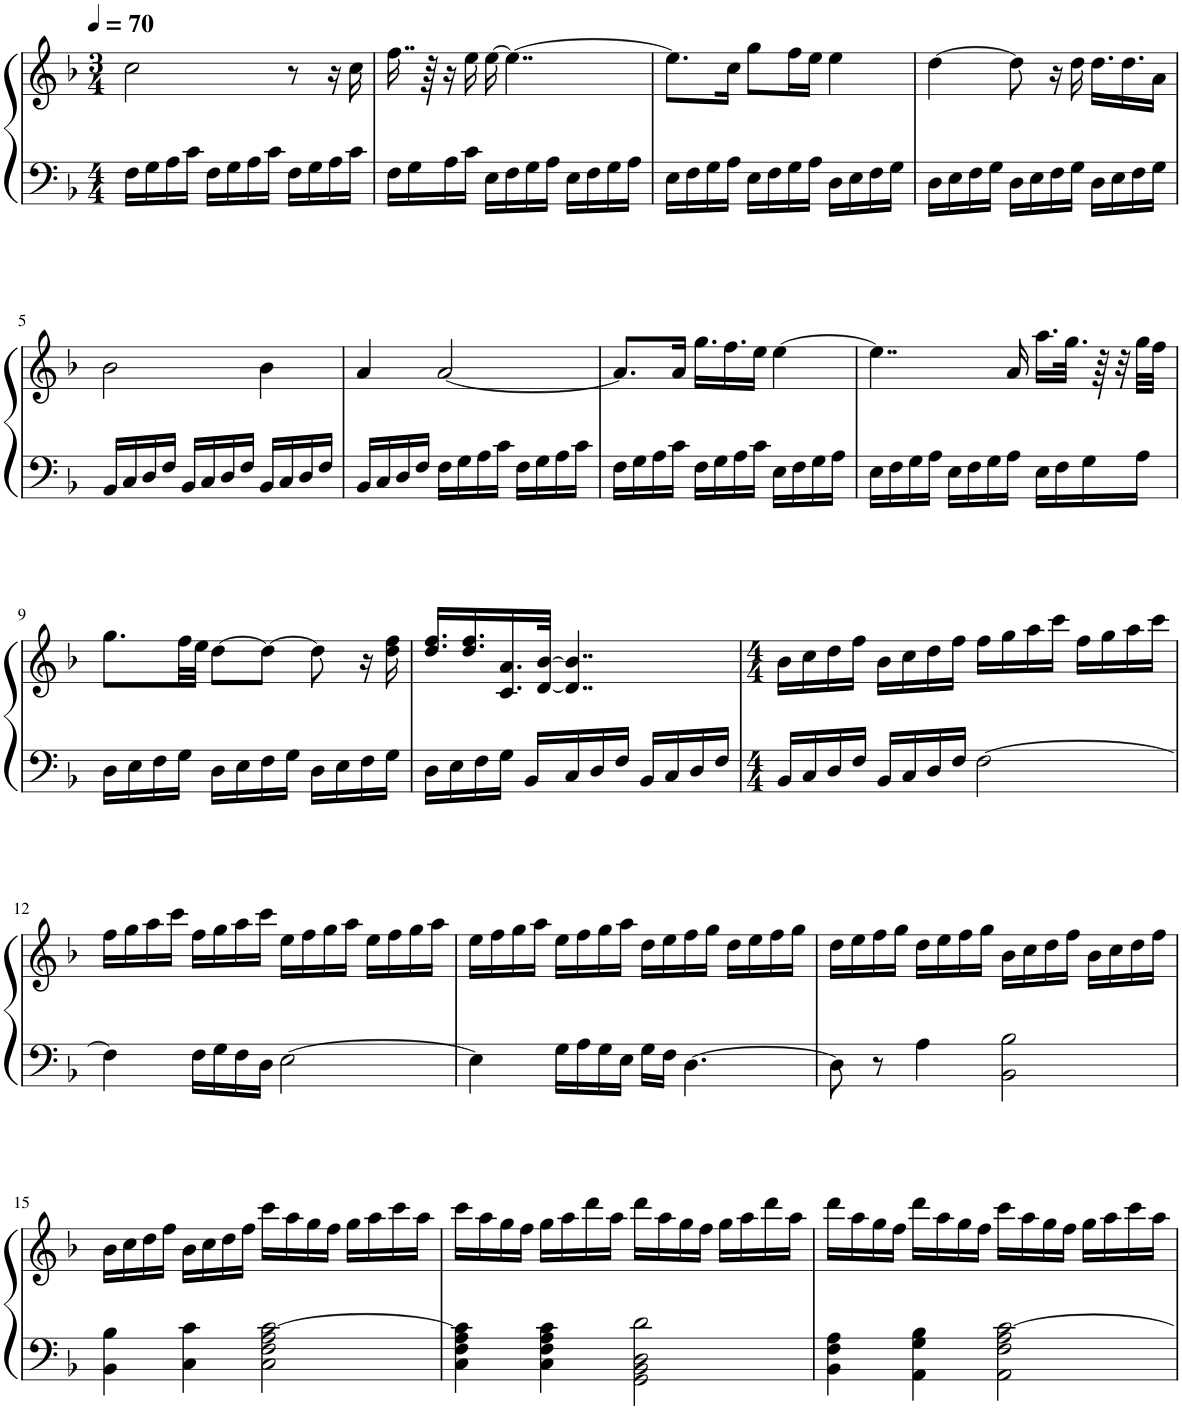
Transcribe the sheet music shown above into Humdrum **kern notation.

**kern	**kern
*part1	*part1
*staff2	*staff1
*I"Piano	*
*I'Pno.	*
*clefF4	*clefG2
*k[b-]	*k[b-]
*M3/4	*M3/4
*MM70	*MM70
=1	=1
16F\LL	2cc\
16G\	.
16A\	.
16c\JJ	.
16F\LL	.
16G\	.
16A\	.
16c\JJ	.
16F\LL	8r
16G\	.
16A\	16r
16c\JJ	16cc\
=2	=2
16F\LL	16..ff\
16G\	.
.	64r
16A\	16r
16c\JJ	16ee\
16E\LL	[16ee\
16F\	4..ee\_
16G\	.
16A\JJ	.
16E\LL	.
16F\	.
16G\	.
16A\JJ	.
=3	=3
16E\LL	8.ee\L]
16F\	.
16G\	.
16A\JJ	16cc\Jk
16E\LL	8gg\L
16F\	.
16G\	16ff\L
16A\JJ	16ee\JJ
16D\LL	4ee\
16E\	.
16F\	.
16G\JJ	.
=4	=4
16D\LL	[4dd\
16E\	.
16F\	.
16G\JJ	.
16D\LL	8dd\]
16E\	.
16F\	16r
16G\JJ	16dd\
16D\LL	16.dd\LL
16E\	.
.	16.dd\
16F\	.
16G\JJ	16a\JJ
!!LO:LB:g=z
=5	=5
16BB-/LL	2b-\
16C/	.
16D/	.
16F/JJ	.
16BB-/LL	.
16C/	.
16D/	.
16F/JJ	.
16BB-/LL	4b-\
16C/	.
16D/	.
16F/JJ	.
=6	=6
16BB-/LL	4a/
16C/	.
16D/	.
16F/JJ	.
16F\LL	[2a/
16G\	.
16A\	.
16c\JJ	.
16F\LL	.
16G\	.
16A\	.
16c\JJ	.
=7	=7
16F\LL	8.a/L]
16G\	.
16A\	.
16c\JJ	16a/Jk
16F\LL	16.gg\LL
16G\	.
.	16.ff\
16A\	.
16c\JJ	16ee\JJ
16E\LL	[4ee\
16F\	.
16G\	.
16A\JJ	.
=8	=8
16E\LL	4..ee\]
16F\	.
16G\	.
16A\JJ	.
16E\LL	.
16F\	.
16G\	.
16A\JJ	16a/
16E\LL	16.aa\LL
16F\	.
.	32.gg\JJk
16G\	.
.	64r
.	32r
16A\JJ	32gg\LLL
.	32ff\JJJ
!!LO:LB:g=z
=9	=9
16D\LL	8.gg\L
16E\	.
16F\	.
16G\JJ	32ff\LL
.	32ee\JJJ
16D\LL	[8dd\L
16E\	.
16F\	8dd\J_
16G\JJ	.
16D\LL	8dd\]
16E\	.
16F\	16r
16G\JJ	16dd\ 16ff\
=10	=10
16D\LL	16.dd/ 16.ff/LL
16E\	.
.	16.dd/ 16.ff/
16F\	.
16G\JJ	16.c/ 16.a/
16BB-/LL	.
.	[32d/ [32b-/JJk
16C/	4..d/] 4..b-/]
16D/	.
16F/JJ	.
16BB-/LL	.
16C/	.
16D/	.
16F/JJ	.
=11	=11
*M4/4	*M4/4
16BB-/LL	16b-\LL
16C/	16cc\
16D/	16dd\
16F/JJ	16ff\JJ
16BB-/LL	16b-\LL
16C/	16cc\
16D/	16dd\
16F/JJ	16ff\JJ
[2F\	16ff\LL
.	16gg\
.	16aa\
.	16ccc\JJ
.	16ff\LL
.	16gg\
.	16aa\
.	16ccc\JJ
!!LO:LB:g=z
=12	=12
4F\]	16ff\LL
.	16gg\
.	16aa\
.	16ccc\JJ
16F\LL	16ff\LL
16G\	16gg\
16F\	16aa\
16D\JJ	16ccc\JJ
[2E\	16ee\LL
.	16ff\
.	16gg\
.	16aa\JJ
.	16ee\LL
.	16ff\
.	16gg\
.	16aa\JJ
=13	=13
4E\]	16ee\LL
.	16ff\
.	16gg\
.	16aa\JJ
16G\LL	16ee\LL
16A\	16ff\
16G\	16gg\
16E\JJ	16aa\JJ
16G\LL	16dd\LL
16F\JJ	16ee\
[4.D\	16ff\
.	16gg\JJ
.	16dd\LL
.	16ee\
.	16ff\
.	16gg\JJ
=14	=14
8D\]	16dd\LL
.	16ee\
8r	16ff\
.	16gg\JJ
4A\	16dd\LL
.	16ee\
.	16ff\
.	16gg\JJ
2BB-\ 2B-\	16b-\LL
.	16cc\
.	16dd\
.	16ff\JJ
.	16b-\LL
.	16cc\
.	16dd\
.	16ff\JJ
!!LO:LB:g=z
=15	=15
4BB-\ 4B-\	16b-\LL
.	16cc\
.	16dd\
.	16ff\JJ
4C\ 4c\	16b-\LL
.	16cc\
.	16dd\
.	16ff\JJ
2C\ 2F\ 2A\ [2c\	16ccc\LL
.	16aa\
.	16gg\
.	16ff\JJ
.	16gg\LL
.	16aa\
.	16ccc\
.	16aa\JJ
=16	=16
4C\ 4F\ 4A\ 4c\]	16ccc\LL
.	16aa\
.	16gg\
.	16ff\JJ
4C\ 4F\ 4A\ 4c\	16gg\LL
.	16aa\
.	16ddd\
.	16aa\JJ
2GG\ 2BB-\ 2D\ 2d\	16ddd\LL
.	16aa\
.	16gg\
.	16ff\JJ
.	16gg\LL
.	16aa\
.	16ddd\
.	16aa\JJ
=17	=17
4BB-\ 4F\ 4A\	16ddd\LL
.	16aa\
.	16gg\
.	16ff\JJ
4AA\ 4G\ 4B-\	16ddd\LL
.	16aa\
.	16gg\
.	16ff\JJ
2AA\ 2F\ 2A\ [2c\	16ccc\LL
.	16aa\
.	16gg\
.	16ff\JJ
.	16gg\LL
.	16aa\
.	16ccc\
.	16aa\JJ
=	=
*-	*-
